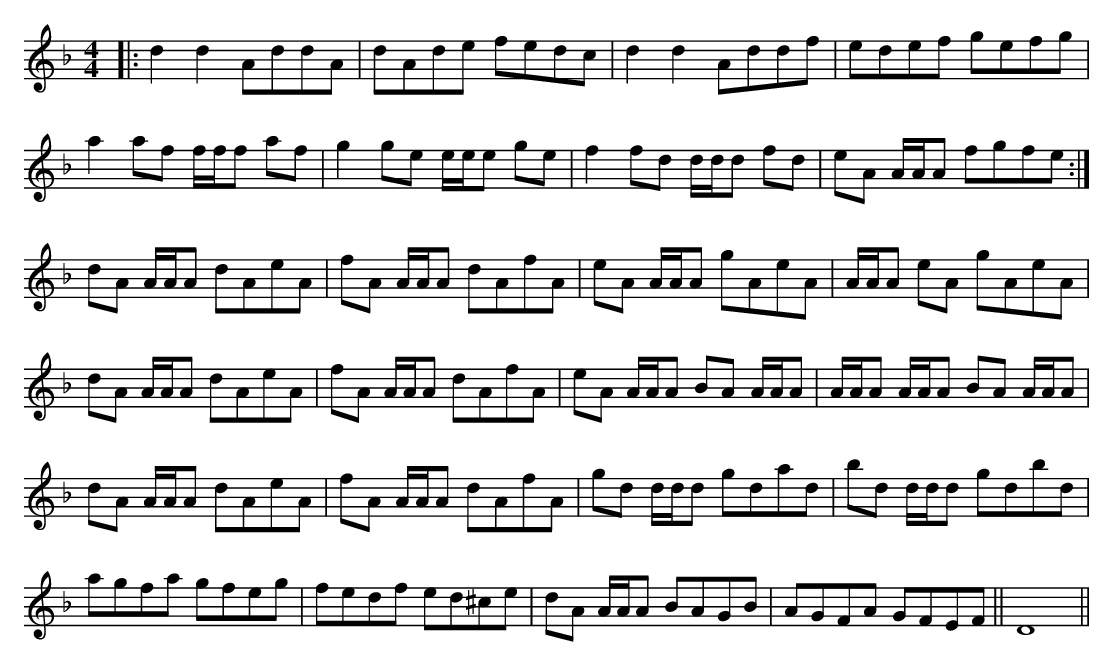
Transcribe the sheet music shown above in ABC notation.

X:1
M:4/4
K:Dmin
|:d2d2 AddA|dAde fedc|d2d2 Addf|edef gefg|
a2af f/f/f af|g2ge e/e/e ge|f2fd d/d/d fd|eA A/A/A fgfe:|
dA A/A/A dAeA|fA A/A/A dAfA|eA A/A/A gAeA|A/A/A eA gAeA|
dA A/A/A dAeA|fA A/A/A dAfA|eA A/A/A BA A/A/A|A/A/A A/A/A BA A/A/A|
dA A/A/A dAeA|fA A/A/A dAfA|gd d/d/d gdad|bd d/d/d gdbd|
agfa gfeg|fedf ed^ce|dA A/A/A BAGB|AGFA GFEF||D8||
